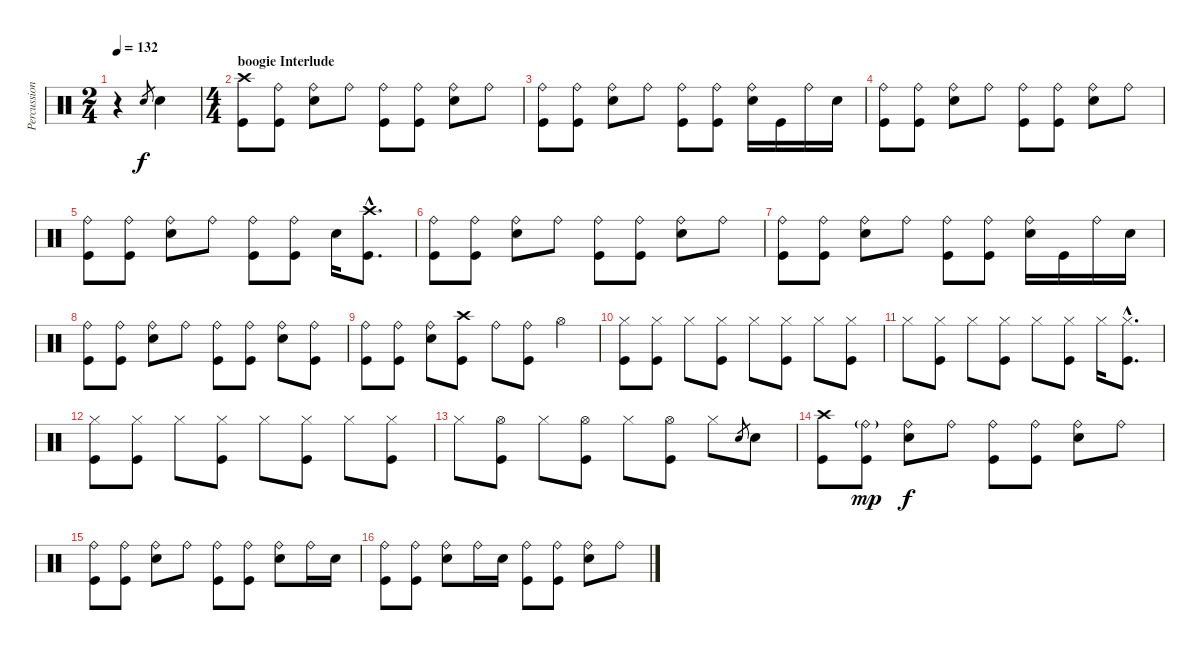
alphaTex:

\track ("Percussion" "Percussion") {instrument percussion}
\staff {score}
\articulation defaults
\ts (2 4)
\tempo 132
\clef neutral
\ks c
r.4{dy mp} "Snare (hit) 2".8{gr dy f} "Snare (hit) 2".4 |
\ts (4 4)
\section ("" "boogie Interlude")
("Crash high (hit)" "Kick (hit)").8 ("Ride (bell)" "Kick (hit)").8 ("Ride (bell)" "Snare (hit) 2").8 "Ride (bell)".8 ("Ride (bell)" "Kick (hit)").8 ("Ride (bell)" "Kick (hit)").8 ("Ride (bell)" "Snare (hit) 2").8 "Ride (bell)".8 |
("Kick (hit)" "Ride (bell)").8 ("Kick (hit)" "Ride (bell)").8 ("Snare (hit) 2" "Ride (bell)").8 "Ride (bell)".8 ("Kick (hit)" "Ride (bell)").8 ("Kick (hit)" "Ride (bell)").8 ("Snare (hit) 2" "Ride (bell)").16 "Kick (hit)".16 "Ride (bell)".16 "Snare (hit) 2".16 |
("Ride (bell)" "Kick (hit)").8 ("Ride (bell)" "Kick (hit)").8 ("Ride (bell)" "Snare (hit) 2").8 "Ride (bell)".8 ("Ride (bell)" "Kick (hit)").8 ("Ride (bell)" "Kick (hit)").8 ("Ride (bell)" "Snare (hit) 2").8 "Ride (bell)".8 |
("Kick (hit)" "Ride (bell)").8 ("Kick (hit)" "Ride (bell)").8 ("Snare (hit) 2" "Ride (bell)").8 "Ride (bell)".8 ("Kick (hit)" "Ride (bell)").8 ("Kick (hit)" "Ride (bell)").8 "Snare (hit) 2".16 ("Crash high (hit)"{hac} "Kick (hit)"{hac}).8{d} |
("Ride (bell)" "Kick (hit)").8 ("Ride (bell)" "Kick (hit)").8 ("Ride (bell)" "Snare (hit) 2").8 "Ride (bell)".8 ("Ride (bell)" "Kick (hit)").8 ("Ride (bell)" "Kick (hit)").8 ("Ride (bell)" "Snare (hit) 2").8 "Ride (bell)".8 |
("Kick (hit)" "Ride (bell)").8 ("Kick (hit)" "Ride (bell)").8 ("Snare (hit) 2" "Ride (bell)").8 "Ride (bell)".8 ("Kick (hit)" "Ride (bell)").8 ("Kick (hit)" "Ride (bell)").8 ("Snare (hit) 2" "Ride (bell)").16 "Kick (hit)".16 "Ride (bell)".16 "Snare (hit) 2".16 |
("Ride (bell)" "Kick (hit)").8 ("Ride (bell)" "Kick (hit)").8 ("Ride (bell)" "Snare (hit) 2").8 "Ride (bell)".8 ("Ride (bell)" "Kick (hit)").8 ("Ride (bell)" "Kick (hit)").8 ("Ride (bell)" "Snare (hit) 2").8 ("Ride (bell)" "Kick (hit)").8 |
("Ride (bell)" "Kick (hit)").8 ("Kick (hit)" "Ride (bell)").8 ("Ride (bell)" "Snare (hit) 2").8 ("Kick (hit)" "Crash high (hit)").8 "Ride (bell)".8 ("Ride (bell)" "Kick (hit)").8 "Hi-Hat (open)".4 |
("Hi-Hat (closed)" "Kick (hit)").8 ("Hi-Hat (closed)" "Kick (hit)").8 "Hi-Hat (closed)".8 ("Hi-Hat (closed)" "Kick (hit)").8 "Hi-Hat (closed)".8 ("Hi-Hat (closed)" "Kick (hit)").8 "Hi-Hat (closed)".8 ("Hi-Hat (closed)" "Kick (hit)").8 |
"Hi-Hat (closed)".8 ("Kick (hit)" "Hi-Hat (closed)").8 "Hi-Hat (closed)".8 ("Kick (hit)" "Hi-Hat (closed)").8 "Hi-Hat (closed)".8 ("Kick (hit)" "Hi-Hat (closed)").8 "Hi-Hat (closed)".16 ("Kick (hit)"{hac} "Hi-Hat (closed)"{hac}).8{d} |
("Hi-Hat (closed)" "Kick (hit)").8 ("Hi-Hat (closed)" "Kick (hit)").8 "Hi-Hat (closed)".8 ("Hi-Hat (closed)" "Kick (hit)").8 "Hi-Hat (closed)".8 ("Hi-Hat (closed)" "Kick (hit)").8 "Hi-Hat (closed)".8 ("Hi-Hat (closed)" "Kick (hit)").8 |
"Hi-Hat (closed)".8 ("Kick (hit)" "Hi-Hat (open)").8 "Hi-Hat (closed)".8 ("Kick (hit)" "Hi-Hat (open)").8 "Hi-Hat (closed)".8 ("Kick (hit)" "Hi-Hat (open)").8 "Hi-Hat (closed)".8 "Snare (hit) 2".8{gr} "Snare (hit) 2".8 |
("Crash high (hit)" "Kick (hit)").8 ("Ride (bell)"{g} "Kick (hit)").8{dy mp} ("Ride (bell)" "Snare (hit) 2").8{dy f} "Ride (bell)".8 ("Ride (bell)" "Kick (hit)").8 ("Ride (bell)" "Kick (hit)").8 ("Ride (bell)" "Snare (hit) 2").8 "Ride (bell)".8 |
("Kick (hit)" "Ride (bell)").8 ("Kick (hit)" "Ride (bell)").8 ("Snare (hit) 2" "Ride (bell)").8 "Ride (bell)".8 ("Kick (hit)" "Ride (bell)").8 ("Kick (hit)" "Ride (bell)").8 ("Snare (hit) 2" "Ride (bell)").8 "Ride (bell)".16 "Snare (hit) 2".16 |
("Kick (hit)" "Ride (bell)").8 ("Kick (hit)" "Ride (bell)").8 ("Snare (hit) 2" "Ride (bell)").8 "Ride (bell)".16 "Snare (hit) 2".16 ("Kick (hit)" "Ride (bell)").8 ("Kick (hit)" "Ride (bell)").8 ("Snare (hit) 2" "Ride (bell)").8 "Ride (bell)".8
